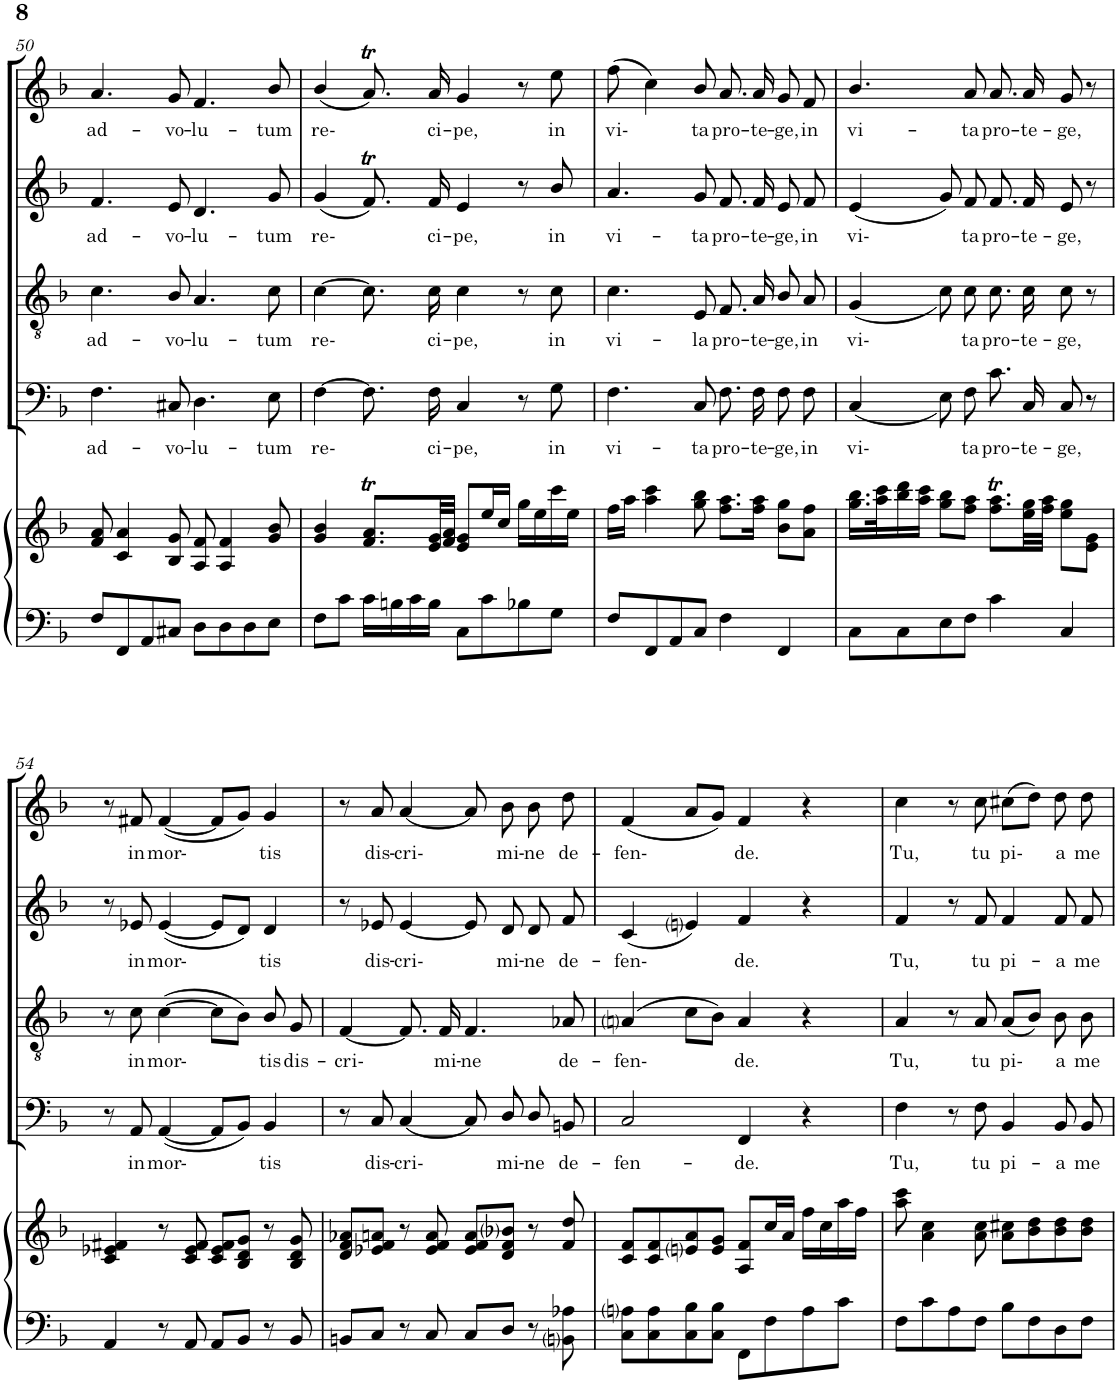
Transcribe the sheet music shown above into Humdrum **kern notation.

**kern	**kern	**kern	**text	**kern	**text	**kern	**text	**kern	**text
*part5	*part5	*part4	*part4	*part3	*part3	*part2	*part2	*part1	*part1
*staff6	*staff5	*staff4	*staff4	*staff3	*staff3	*staff2	*staff2	*staff1	*staff1
*I"Midi_20	*	*I"B	*	*I"T	*	*I"A	*	*I"S	*
!!LO:PB:g=z
*clefF4	*clefG2	*clefF4	*	*clefGv2	*	*clefG2	*	*clefG2	*
*k[b-]	*k[b-]	*k[b-]	*	*k[b-]	*	*k[b-]	*	*k[b-]	*
*F:	*F:	*F:	*	*F:	*	*F:	*	*F:	*
*M4/4	*M4/4	*M4/4	*	*M4/4	*	*M4/4	*	*M4/4	*
*met(c)	*met(c)	*met(c)	*	*met(c)	*	*met(c)	*	*met(c)	*
=50	=50	=50	=50	=50	=50	=50	=50	=50	=50
!	!	!	!LO:LY:b	!	!LO:LY:b	!	!LO:LY:b	!	!LO:LY:b
8F/L	8f/ 8a/	4.F\	ad-	4.c\	ad-	4.f/	ad-	4.a/	ad-
8FF/	4c/ 4a/	.	.	.	.	.	.	.	.
8AA/	.	.	.	.	.	.	.	.	.
!	!	!	!LO:LY:b	!	!LO:LY:b	!	!LO:LY:b	!	!LO:LY:b
8C#X/J	8B-/ 8g/	8C#X/	-vo-	8B-/	-vo-	8e/	-vo-	8g/	-vo-
!	!	!	!LO:LY:b	!	!LO:LY:b	!	!LO:LY:b	!	!LO:LY:b
8D\L	8A/ 8f/	4.D\	-lu-	4.A/	-lu-	4.d/	-lu-	4.f/	-lu-
8D\	4A/ 4f/	.	.	.	.	.	.	.	.
8D\	.	.	.	.	.	.	.	.	.
!	!	!	!LO:LY:b	!	!LO:LY:b	!	!LO:LY:b	!	!LO:LY:b
8E\J	8g/ 8b-/	8E\	-tum	8c\	-tum	8g/	-tum	8b-/	-tum
=51	=51	=51	=51	=51	=51	=51	=51	=51	=51
!	!	!	!LO:LY:b	!	!LO:LY:b	!	!LO:LY:b	!	!LO:LY:b
8F\L	4g/ 4b-/	[4F\	re-	[4c\	re-	(<4g/	re-	(<4b-/	re-
8c\J	.	.	.	.	.	.	.	.	.
16c\LL	8.f/T 8.a/TL	8.F\]	.	8.c\]	.	8.fT/)	.	8.at/)	.
16Bn\	.	.	.	.	.	.	.	.	.
16c\	.	.	.	.	.	.	.	.	.
!	!	!	!LO:LY:b	!	!LO:LY:b	!	!LO:LY:b	!	!LO:LY:b
16B\JJ	32e/ 32g/LL	16F\	ci-	16c\	ci-	16f/	ci-	16a/	ci-
.	32f/ 32a/JJJ	.	.	.	.	.	.	.	.
!	!	!	!LO:LY:b	!	!LO:LY:b	!	!LO:LY:b	!	!LO:LY:b
8C\L	8e/ 8g/L	4C/	-pe,	4c\	-pe,	4e/	-pe,	4g/	-pe,
8c\	16ee/L	.	.	.	.	.	.	.	.
.	16cc/JJ	.	.	.	.	.	.	.	.
8B-X\	16gg\LL	8r	.	8r	.	8r	.	8r	.
.	16ee\	.	.	.	.	.	.	.	.
!	!	!	!LO:LY:b	!	!LO:LY:b	!	!LO:LY:b	!	!LO:LY:b
8G\J	16ccc\	8G\	in	8c\	in	8b-/	in	8ee\	in
.	16ee\JJ	.	.	.	.	.	.	.	.
=52	=52	=52	=52	=52	=52	=52	=52	=52	=52
!	!	!	!LO:LY:b	!	!LO:LY:b	!	!LO:LY:b	!	!LO:LY:b
8F/L	16ff\LL	4.F\	vi-	4.c\	vi-	4.a/	vi-	(>8ff\	vi-
.	16aa\JJ	.	.	.	.	.	.	.	.
8FF/	4aa\ 4ccc\	.	.	.	.	.	.	4cc\)	.
8AA/	.	.	.	.	.	.	.	.	.
!	!	!	!LO:LY:b	!	!LO:LY:b	!	!LO:LY:b	!	!LO:LY:b
8C/J	8gg\ 8bb-\	8C/	-ta	8E/	-la	8g/	-ta	8b-/	ta
!	!	!	!LO:LY:b	!	!LO:LY:b	!	!LO:LY:b	!	!LO:LY:b
4F\	8.ff\ 8.aa\L	8.F\	pro-	8.F/	pro-	8.f/	pro-	8.a/	pro-
!	!	!	!LO:LY:b	!	!LO:LY:b	!	!LO:LY:b	!	!LO:LY:b
.	16ff\ 16aa\Jk	16F\	-te-	16A/	-te-	16f/	-te-	16a/	-te-
!	!	!	!LO:LY:b	!	!LO:LY:b	!	!LO:LY:b	!	!LO:LY:b
4FF/	8b-\ 8gg\L	8F\	-ge,	8B-/	-ge,	8e/	-ge,	8g/	-ge,
!	!	!	!LO:LY:b	!	!LO:LY:b	!	!LO:LY:b	!	!LO:LY:b
.	8a\ 8ff\J	8F\	in	8A/	in	8f/	in	8f/	in
=53	=53	=53	=53	=53	=53	=53	=53	=53	=53
!	!	!	!LO:LY:b	!	!LO:LY:b	!	!LO:LY:b	!	!LO:LY:b
8C\L	16.gg\ 16.bb-\LL	(<4C/	vi-	(<4G/	vi-	(<4e/	vi-	4.b-/	vi-
.	32aa\ 32ccc\K	.	.	.	.	.	.	.	.
8C\	16bb-\ 16ddd\	.	.	.	.	.	.	.	.
.	16aa\ 16ccc\JJ	.	.	.	.	.	.	.	.
8E\	8gg\ 8bb-\L	8E\)	.	8c\)	.	8g/)	.	.	.
!	!	!	!LO:LY:b	!	!LO:LY:b	!	!LO:LY:b	!	!LO:LY:b
8F\J	8ff\ 8aa\J	8F\	ta	8c\	ta	8f/	ta	8a/	-ta
!	!	!	!LO:LY:b	!	!LO:LY:b	!	!LO:LY:b	!	!LO:LY:b
4c\	8.ff\T 8.aa\TL	8.c\	pro-	8.c\	pro-	8.f/	pro-	8.a/	pro-
!	!	!	!LO:LY:b	!	!LO:LY:b	!	!LO:LY:b	!	!LO:LY:b
.	32ee\ 32gg\LL	16C/	-te-	16c\	-te-	16f/	-te-	16a/	-te-
.	32ff\ 32aa\JJJ	.	.	.	.	.	.	.	.
!	!	!	!LO:LY:b	!	!LO:LY:b	!	!LO:LY:b	!	!LO:LY:b
4C/	8ee\ 8gg\L	8C/	-ge,	8c\	-ge,	8e/	-ge,	8g/	-ge,
.	8e\ 8g\J	8r	.	8r	.	8r	.	8r	.
!!LO:LB:g=z
=54	=54	=54	=54	=54	=54	=54	=54	=54	=54
4AA/	4c/ 4e-X/ 4f#X/	8r	.	8r	.	8r	.	8r	.
!	!	!	!LO:LY:b	!	!LO:LY:b	!	!LO:LY:b	!	!LO:LY:b
.	.	8AA/	in	8c\	in	8e-X/	in	8f#X/	in
!	!	!	!LO:LY:b	!	!LO:LY:b	!	!LO:LY:b	!	!LO:LY:b
8r	8r	(<[4AA/	mor-	(>[4c\	mor-	(<[4e-/	mor-	(<[4f#/	mor-
8AA/	8c/ 8e-/ 8f#/	.	.	.	.	.	.	.	.
8AA/L	8c/ 8e-/ 8f#/L	8AA/L]	.	8c\L]	.	8e-/L]	.	8f#/L]	.
8BB-/J	8B-/ 8d/ 8g/J	8BB-/J)	.	8B-\J)	.	8d/J)	.	8g/J)	.
!	!	!	!LO:LY:b	!	!LO:LY:b	!	!LO:LY:b	!	!LO:LY:b
8r	8r	4BB-/	tis	8B-/	tis	4d/	tis	4g/	tis
!	!	!	!	!	!LO:LY:b	!	!	!	!
8BB-/	8B-/ 8d/ 8g/	.	.	8G/	dis-	.	.	.	.
=55	=55	=55	=55	=55	=55	=55	=55	=55	=55
!	!	!	!	!	!LO:LY:b	!	!	!	!
8BBn/L	8d/ 8f/ 8a-X/L	8r	.	[4F/	-cri-	8r	.	8r	.
!	!	!	!LO:LY:b	!	!	!	!LO:LY:b	!	!LO:LY:b
8C/J	8e-X/ 8f/ 8an/J	8C/	dis-	.	.	8e-X/	dis-	8a/	dis-
!	!	!	!LO:LY:b	!	!	!	!LO:LY:b	!	!LO:LY:b
8r	8r	[4C/	-cri-	8.F/]	.	[4e-/	-cri-	[4a/	-cri-
8C/	8e-/ 8f/ 8a/	.	.	.	.	.	.	.	.
!	!	!	!	!	!LO:LY:b	!	!	!	!
.	.	.	.	16F/	mi-	.	.	.	.
!	!	!	!	!	!LO:LY:b	!	!	!	!
8C/L	8e-/ 8f/ 8a/L	8C/]	.	4.F/	-ne	8e-/]	.	8a/]	.
!	!	!	!LO:LY:b	!	!	!	!LO:LY:b	!	!LO:LY:b
8D/J	8d/ 8f/ 8b-i/J	8D/	mi-	.	.	8d/	mi-	8b-\	mi-
!	!	!	!LO:LY:b	!	!	!	!LO:LY:b	!	!LO:LY:b
8r	8r	8D/	-ne	.	.	8d/	-ne	8b-\	-ne
!	!	!	!LO:LY:b	!	!LO:LY:b	!	!LO:LY:b	!	!LO:LY:b
8BBni\ 8A-X\	8f/ 8dd/	8BBn/	de-	8A-X/	de-	8f/	de-	8dd\	de-
=56	=56	=56	=56	=56	=56	=56	=56	=56	=56
!	!	!	!LO:LY:b	!	!LO:LY:b	!	!LO:LY:b	!	!LO:LY:b
8C\ 8Ani\L	8c/ 8f/L	2C/	-fen-	(>4Ani/	-fen-	(<4c/	-fen-	(<4f/	-fen-
8C\ 8A\	8c/ 8f/	.	.	.	.	.	.	.	.
8C\ 8B-\	8eni/ 8a/	.	.	8c\L	.	4eni/)	.	8a/L	.
8C\ 8B-\J	8e/ 8g/J	.	.	8B-\J)	.	.	.	8g/J)	.
!	!	!	!LO:LY:b	!	!LO:LY:b	!	!LO:LY:b	!	!LO:LY:b
8FF\L	8A/ 8f/L	4FF/	-de.	4A/	de.	4f/	de.	4f/	de.
8F\	16cc/L	.	.	.	.	.	.	.	.
.	16a/JJ	.	.	.	.	.	.	.	.
8A\	16ff\LL	4r	.	4r	.	4r	.	4r	.
.	16cc\	.	.	.	.	.	.	.	.
8c\J	16aa\	.	.	.	.	.	.	.	.
.	16ff\JJ	.	.	.	.	.	.	.	.
=57	=57	=57	=57	=57	=57	=57	=57	=57	=57
*^	*^	*	*	*	*	*	*	*	*
!	!	!	!	!	!LO:LY:b	!	!LO:LY:b	!	!LO:LY:b	!	!LO:LY:b
8F\L	1ryy	8aa\ 8ccc\	1ryy	4F\	Tu,	4A/	Tu,	4f/	Tu,	4cc\	Tu,
8c\	.	4a\ 4cc\	.	.	.	.	.	.	.	.	.
8A\	.	.	.	8r	.	8r	.	8r	.	8r	.
!	!	!	!	!	!LO:LY:b	!	!LO:LY:b	!	!LO:LY:b	!	!LO:LY:b
8F\J	.	8a\ 8cc\	.	8F\	tu	8A/	tu	8f/	tu	8cc\	tu
!	!	!	!	!	!LO:LY:b	!	!LO:LY:b	!	!LO:LY:b	!	!LO:LY:b
8B-\L	.	8a\ 8cc#X\L	.	4BB-/	pi-	(<8A/L	pi-	4f/	pi-	(>8cc#X\L	pi-
8F\	.	8b-\ 8dd\	.	.	.	8B-/J)	.	.	.	8dd\J)	.
!	!	!	!	!	!LO:LY:b	!	!LO:LY:b	!	!LO:LY:b	!	!LO:LY:b
8D\	.	8b-\ 8dd\	.	8BB-/	-a	8B-\	a	8f/	-a	8dd\	a
!	!	!	!	!	!LO:LY:b	!	!LO:LY:b	!	!LO:LY:b	!	!LO:LY:b
8F\J	.	8b-\ 8dd\J	.	8BB-/	me	8B-\	me	8f/	me	8dd\	me
*v	*v	*	*	*	*	*	*	*	*	*	*
*	*v	*v	*	*	*	*	*	*	*	*
=	=	=	=	=	=	=	=	=	=
*-	*-	*-	*-	*-	*-	*-	*-	*-	*-
